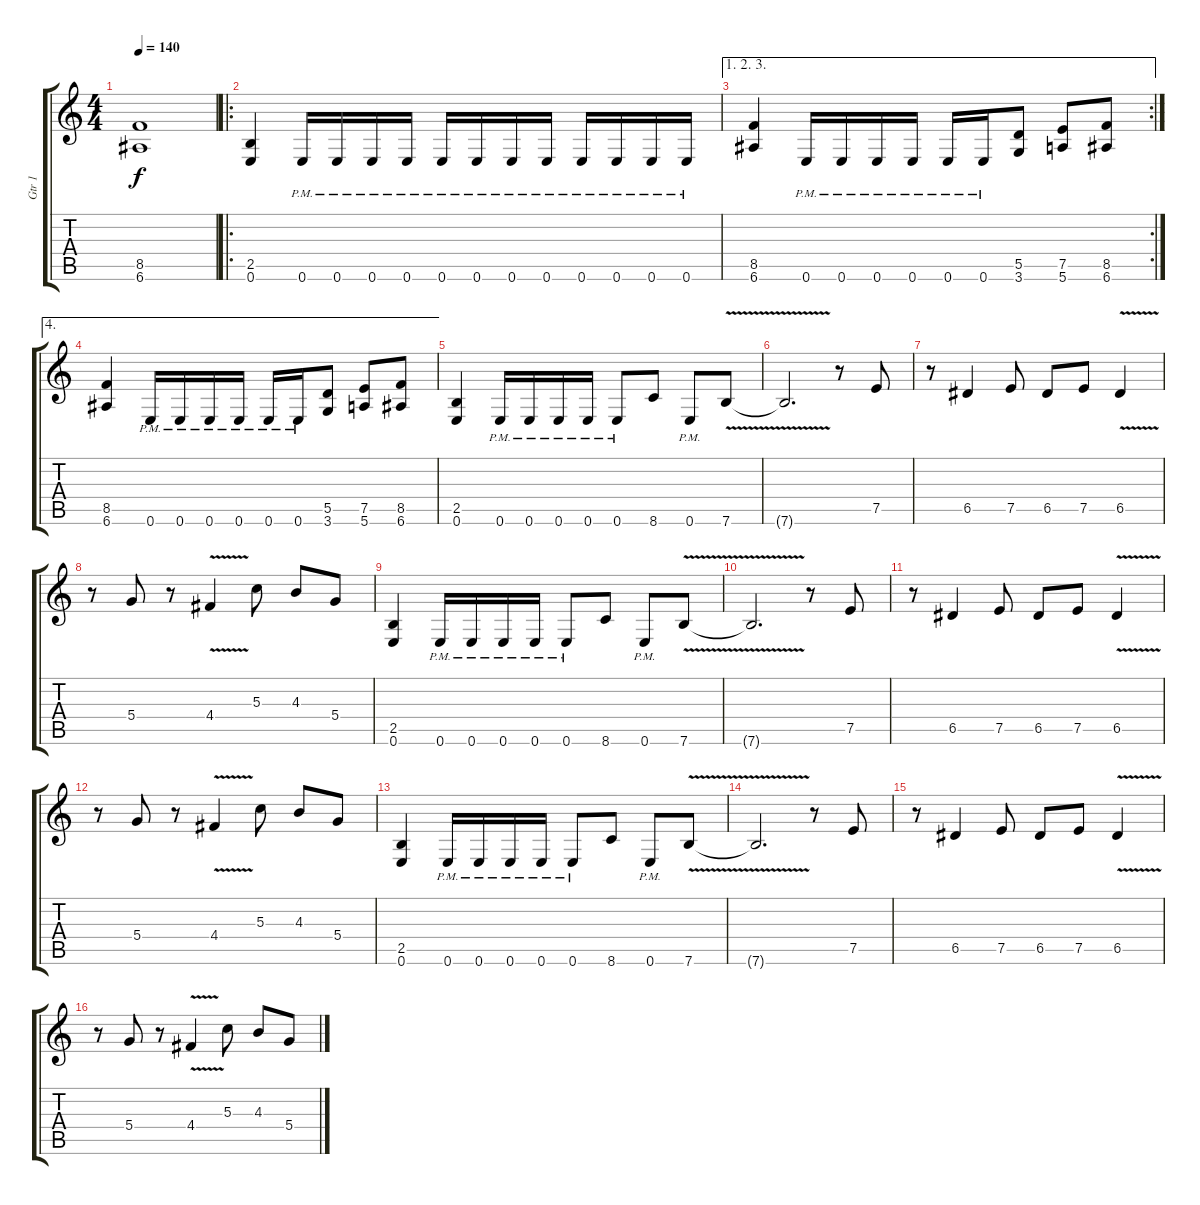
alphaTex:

\track ("Gtr 1" "Gtr 1") {instrument distortionguitar}
\staff {score tabs}
\tuning (E4 B3 G3 D3 A2 E2) {hide}
\ts (4 4)
\tempo 140
\clef g2
\ks c
(8.5{t} 6.6{t}).1{dy f} |
\ro
(2.5 0.6).4 0.6{pm}.16 0.6{pm}.16 0.6{pm}.16 0.6{pm}.16 0.6{pm}.16 0.6{pm}.16 0.6{pm}.16 0.6{pm}.16 0.6{pm}.16 0.6{pm}.16 0.6{pm}.16 0.6{pm}.16 |
\ae (1 2 3)
\rc 2
(8.5 6.6).4 0.6{pm}.16 0.6{pm}.16 0.6{pm}.16 0.6{pm}.16 0.6{pm}.16 0.6{pm}.16 (5.5 3.6).8 (7.5 5.6).8 (8.5 6.6).8 |
\ae 4
(8.5 6.6).4 0.6{pm}.16 0.6{pm}.16 0.6{pm}.16 0.6{pm}.16 0.6{pm}.16 0.6{pm}.16 (5.5 3.6).8 (7.5 5.6).8 (8.5 6.6).8 |
(2.5 0.6).4 0.6{pm}.16 0.6{pm}.16 0.6{pm}.16 0.6{pm}.16 0.6{pm}.8 8.6.8 0.6{pm}.8 7.6{v}.8 |
7.6{t}.2{d} r.8 7.5.8 |
r.8 6.5.4 7.5.8 6.5.8 7.5.8 6.5{v}.4 |
r.8 5.4.8 r.8 4.4{v}.4 5.3.8 4.3.8 5.4.8 |
(2.5 0.6).4 0.6{pm}.16 0.6{pm}.16 0.6{pm}.16 0.6{pm}.16 0.6{pm}.8 8.6.8 0.6{pm}.8 7.6{v}.8 |
7.6{t}.2{d} r.8 7.5.8 |
r.8 6.5.4 7.5.8 6.5.8 7.5.8 6.5{v}.4 |
r.8 5.4.8 r.8 4.4{v}.4 5.3.8 4.3.8 5.4.8 |
(2.5 0.6).4 0.6{pm}.16 0.6{pm}.16 0.6{pm}.16 0.6{pm}.16 0.6{pm}.8 8.6.8 0.6{pm}.8 7.6{v}.8 |
7.6{t}.2{d} r.8 7.5.8 |
r.8 6.5.4 7.5.8 6.5.8 7.5.8 6.5{v}.4 |
r.8 5.4.8 r.8 4.4{v}.4 5.3.8 4.3.8 5.4.8
